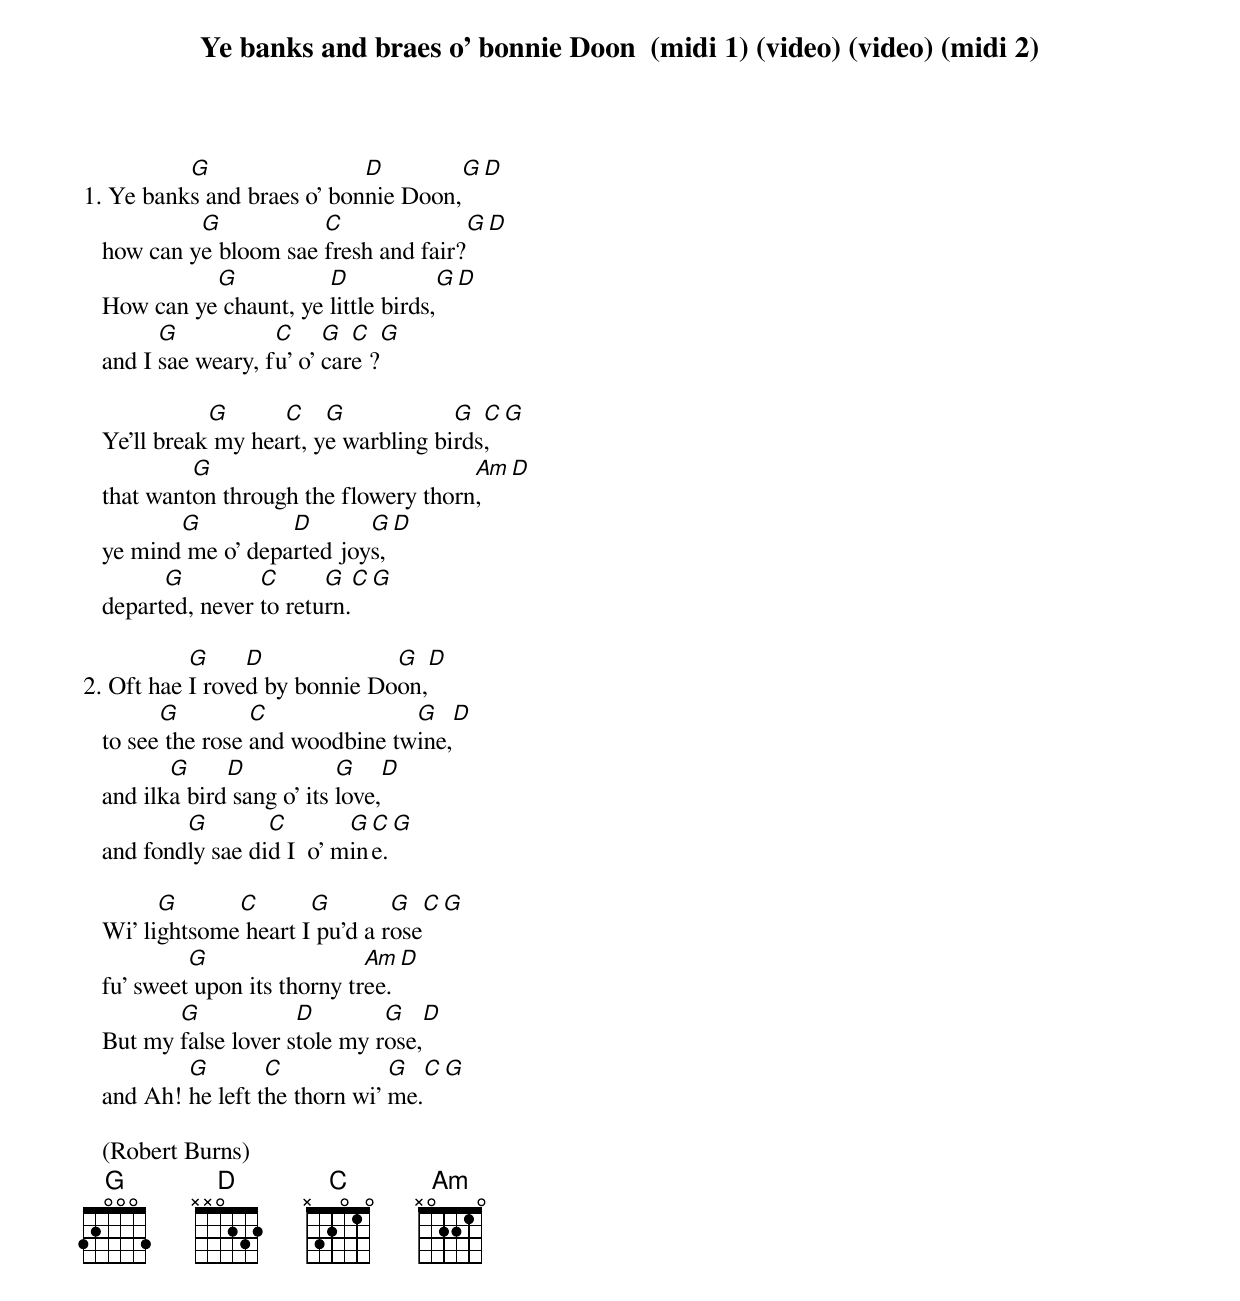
Ye banks and braes o’ bonnie Doon  (midi 1) (video) (video) (midi 2)

          G                 D         G          D
1. Ye banks and braes o' bonnie Doon,
            G           C              G            D
   how can ye bloom sae fresh and fair?
             G           D            G     D
   How can ye chaunt, ye little birds,
         G           C     G  C   G
   and I sae weary, fu' o' care ?

              G      C    G            G  C     G
   Ye'll break my heart, ye warbling birds,
            G                           Am          D
   that wanton through the flowery thorn,
          G          D       G       D
   ye mind me o' departed joys,
         G         C      G  C G
   departed, never to return.

           G     D             G          D
2. Oft hae I roved by bonnie Doon,
         G         C              G              D
   to see the rose and woodbine twine,
          G     D            G      D
   and ilka bird sang o' its love,
           G        C        G C   G
   and fondly sae did I  o' mine.

         G      C       G        G   C  G
   Wi' lightsome heart I pu'd a rose
            G                  Am      D
   fu' sweet upon its thorny tree.
          G            D        G          D
   But my false lover stole my rose,
           G        C            G    C   G
   and Ah! he left the thorn wi' me.

   (Robert Burns)
